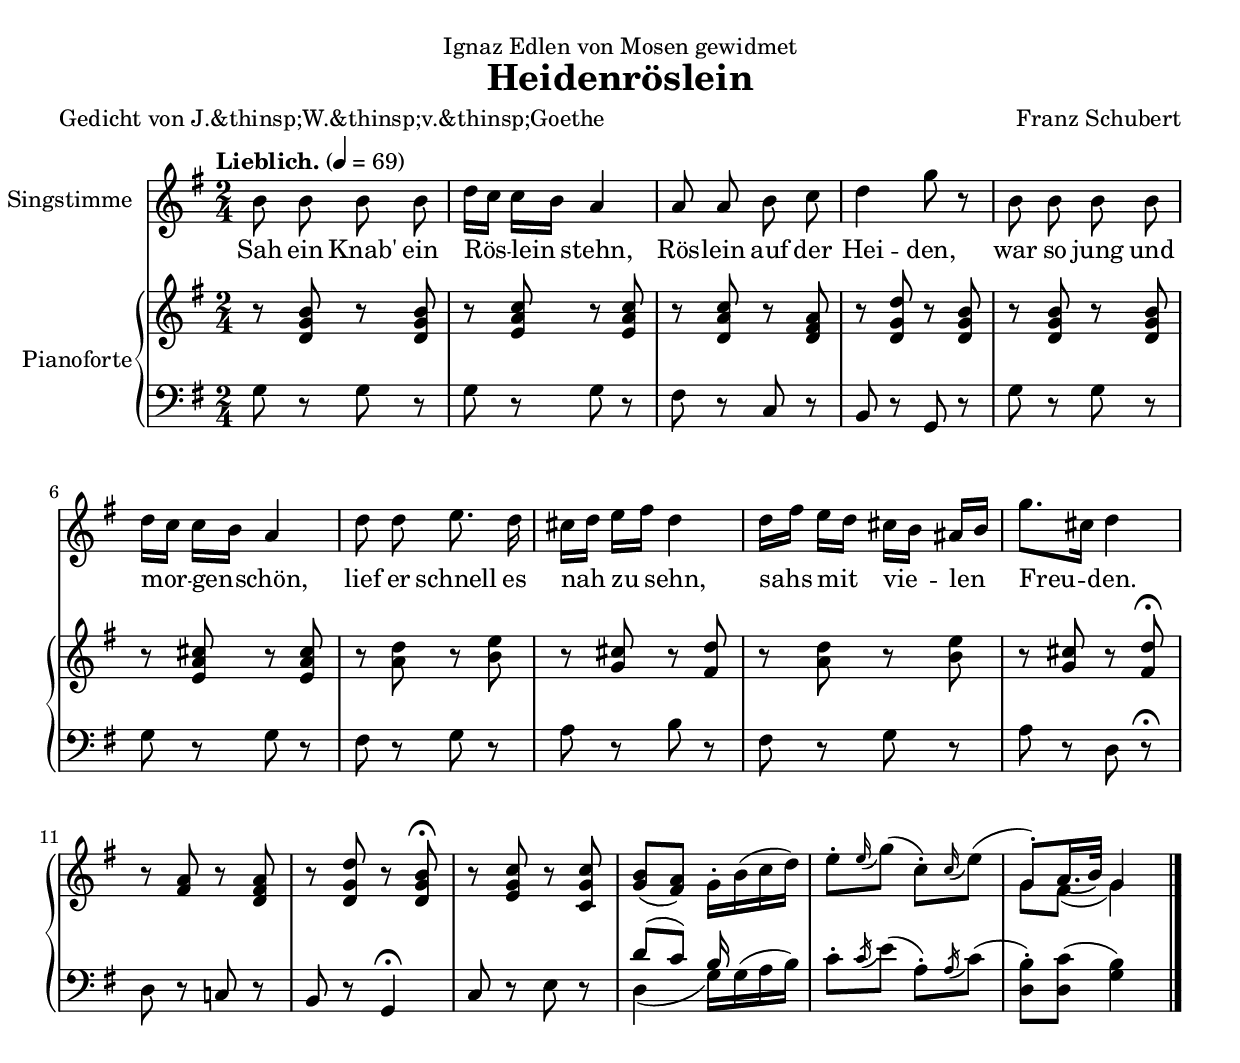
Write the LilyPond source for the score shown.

\version "2.15.39"

\header {
  title = "Heidenröslein"
  composer = "Franz Schubert"
  dedication = "Ignaz Edlen von Mosen gewidmet"
  poet = "Gedicht von J.&thinsp;W.&thinsp;v.&thinsp;Goethe"
}

global = {
  \key g \major
  \time 2/4
  \tempo "Lieblich." 4 = 69
}

melody = \relative f' {
  \global
  \clef treble
  \autoBeamOff

  b8 b b b
  d16[ c] c[ b] a4
  a8 a b c
  d4 g8 r
  b,8 b b b
  d16[ c] c[ b] a4
  d8 d e8. d16
  cis16[ d] e[ fis] d4
  d16[ fis] e[ d] cis[ b] ais[ b] 
  g'8.[ cis,16] d4
}

text = \lyricmode {
  Sah ein Knab' ein
  Rös -- lein stehn, 
  Rös -- lein auf der Hei -- den,
  war so jung und mor -- gen -- schön, 
  lief er schnell es
  nah zu sehn,
  sahs mit vie -- len 
  Freu -- den.
}

% Help for Frescobaldi
%%master: Heidenroeslein.ly


upper = \relative d' {
  \global
  \clef treble
    
  r8 <d g b> r q | %1
  r8 <e a c> r q | %2
  r8 <d a' c> r <d fis a> | %3
  r8 <d g d'> r <d g b> | %4
  r8 <d g b> r q | %5
  r8 <e a cis> r q | %6
  r8 <a d> r <b e> | %7
  r8 <g cis> r <fis d'> | %8
  r8 <a d> r <b e> | %9
  r8 <g cis> r <fis d'>\fermata | %10
  r8 <fis a> r <d fis a> | %11
  r8 <d g d'> r <d g b>\fermata | %12
  r8 <e g c> r <c g' c> | %13
  <g'~ b>8( <fis a>) g16-. b( c d) | %14
  e8-. \appoggiatura e16 g8( c,-.) \appoggiatura c16 e8( | %15
  <<
    {
      g,^.) a16.( b32) g4
    }
    \new Voice {
      \voiceTwo
      g8 fis( g4)
    }
  >>
  \bar "|."
}

lower = \relative c' {
  \global
  \clef bass
  
  g8 r8 g8 r8 | %1
  g8 r8 g8 r8 | %2
  fis8 r8 c8 r8 | %3
  b8 r8 g8 r8 | %4
  g'8 r8 g8 r8 | %5
  g8 r8 g8 r8 | %6
  fis8 r8 g8 r8 | %7
  a8 r8 b8 r8 | %8
  fis8 r8 g8 r8 | %9
  a8 r8 d,8 r8\fermata | %10
  d8 r8 c!8 r8 | %11
  b8 r8 g4\fermata | %12
  c8 r8 e8 r8 | %13
  <<
    {
      \voiceTwo
      d4( g16)
    }
    \new Voice {
      \voiceOne
      d'8( c) b16
    }
  >>
    \oneVoice
    g16( a b) | %14
  c8-. \acciaccatura c16 e8( a,-.) \acciaccatura a16 c8( | %15
  <d, b'>8-.) <d c'>( <g b>4)
}


\score {
  <<
    \new Voice = "mel" { 
        \set Staff.instrumentName = "Singstimme"
        \melody 
    }
    \new Lyrics \lyricsto mel \text
    \new PianoStaff <<
      \set PianoStaff.instrumentName = "Pianoforte"
      \new Staff = "upper" \upper
      \new Staff = "lower" \lower
    >>
  >>
  \layout {
    
  }
  \midi { }
}